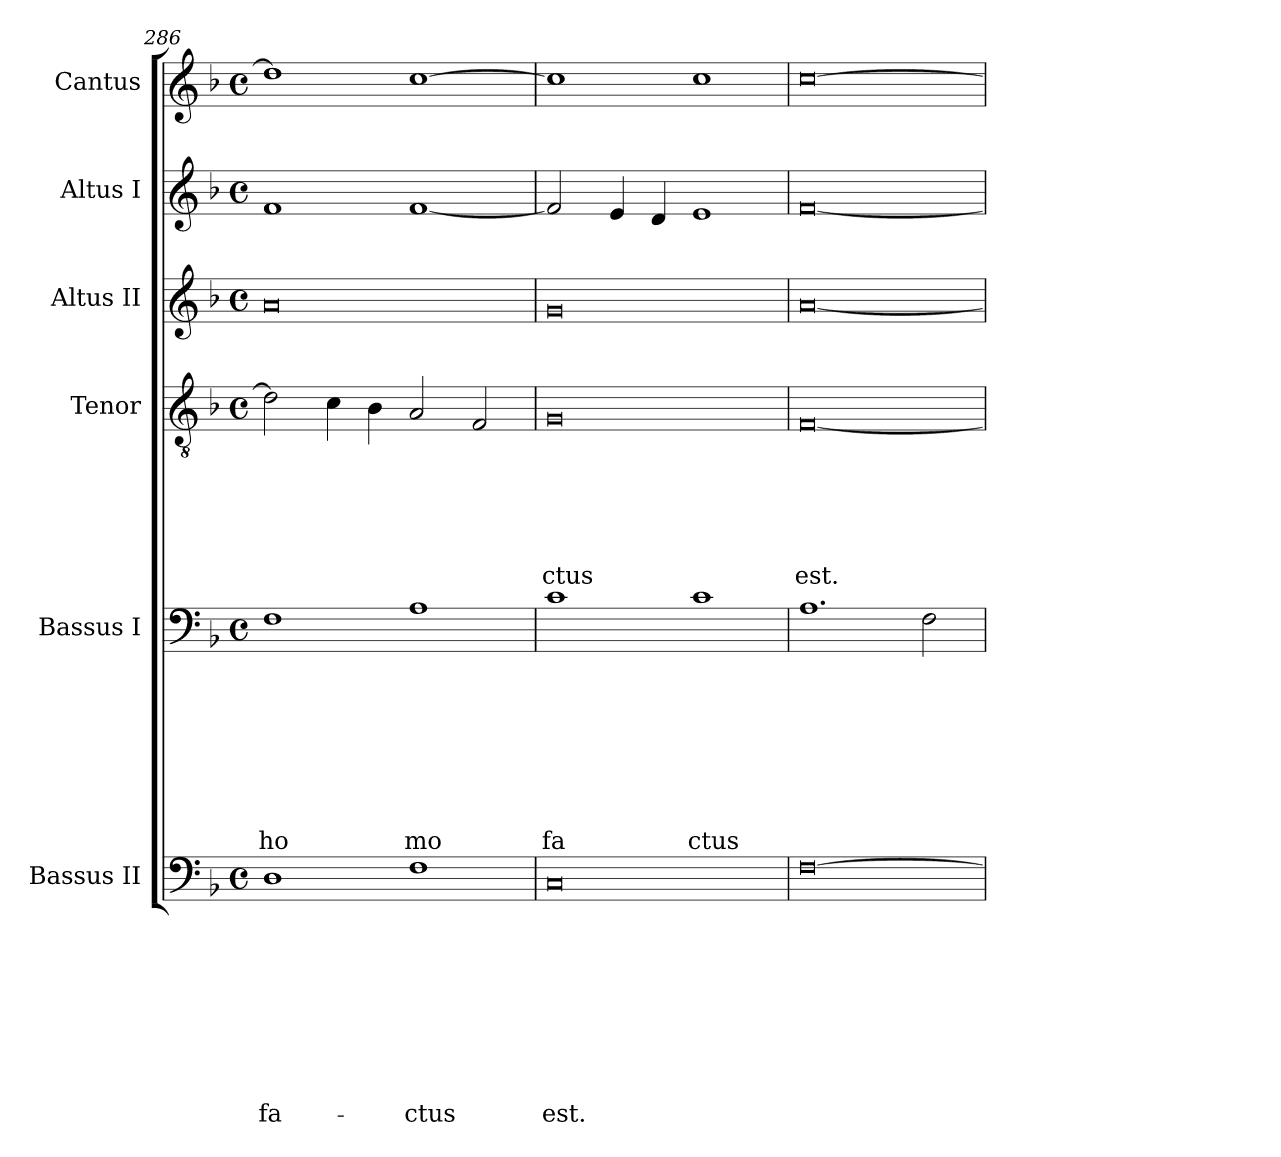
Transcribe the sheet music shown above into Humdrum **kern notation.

**kern	**text	**text	**text	**text	**text	**text	**text	**text	**text	**kern	**text	**text	**text	**text	**text	**text	**text	**text	**kern	**text	**text	**text	**text	**text	**text	**kern	**kern	**kern
*part6	*part6	*part6	*part6	*part6	*part6	*part6	*part6	*part6	*part6	*part5	*part5	*part5	*part5	*part5	*part5	*part5	*part5	*part5	*part4	*part4	*part4	*part4	*part4	*part4	*part4	*part3	*part2	*part1
*staff6	*staff6	*staff6	*staff6	*staff6	*staff6	*staff6	*staff6	*staff6	*staff6	*staff5	*staff5	*staff5	*staff5	*staff5	*staff5	*staff5	*staff5	*staff5	*staff4	*staff4	*staff4	*staff4	*staff4	*staff4	*staff4	*staff3	*staff2	*staff1
*I"Bassus II	*	*	*	*	*	*	*	*	*	*I"Bassus I	*	*	*	*	*	*	*	*	*I"Tenor	*	*	*	*	*	*	*I"Altus II	*I"Altus I	*I"Cantus
*I'B II	*	*	*	*	*	*	*	*	*	*I'B I	*	*	*	*	*	*	*	*	*I'T	*	*	*	*	*	*	*I'A II	*I'A I	*
*clefF4	*	*	*	*	*	*	*	*	*	*clefF4	*	*	*	*	*	*	*	*	*clefGv2	*	*	*	*	*	*	*clefG2	*clefG2	*clefG2
*k[b-]	*	*	*	*	*	*	*	*	*	*k[b-]	*	*	*	*	*	*	*	*	*k[b-]	*	*	*	*	*	*	*k[b-]	*k[b-]	*k[b-]
*F:	*	*	*	*	*	*	*	*	*	*F:	*	*	*	*	*	*	*	*	*F:	*	*	*	*	*	*	*F:	*F:	*F:
*M4/4	*	*	*	*	*	*	*	*	*	*M4/4	*	*	*	*	*	*	*	*	*M4/4	*	*	*	*	*	*	*M4/4	*M4/4	*M4/4
*met(c)	*	*	*	*	*	*	*	*	*	*met(c)	*	*	*	*	*	*	*	*	*met(c)	*	*	*	*	*	*	*met(c)	*met(c)	*met(c)
=286	=286	=286	=286	=286	=286	=286	=286	=286	=286	=286	=286	=286	=286	=286	=286	=286	=286	=286	=286	=286	=286	=286	=286	=286	=286	=286	=286	=286
!	!	!	!	!	!	!	!	!	!LO:LY:b	!	!	!	!	!	!	!	!	!LO:LY:b	!	!	!	!	!	!	!	!	!	!
1D	.	.	.	.	.	.	.	.	fa-	1F	.	.	.	.	.	.	.	ho	2d\]	.	.	.	.	.	.	0a	1f	1dd]
.	.	.	.	.	.	.	.	.	.	.	.	.	.	.	.	.	.	.	4c\	.	.	.	.	.	.	.	.	.
.	.	.	.	.	.	.	.	.	.	.	.	.	.	.	.	.	.	.	4B-\	.	.	.	.	.	.	.	.	.
!	!	!	!	!	!	!	!	!	!LO:LY:b	!	!	!	!	!	!	!	!	!LO:LY:b	!	!	!	!	!	!	!	!	!	!
1F	.	.	.	.	.	.	.	.	-ctus	1A	.	.	.	.	.	.	.	mo	2A/	.	.	.	.	.	.	.	[<1f	[>1cc
.	.	.	.	.	.	.	.	.	.	.	.	.	.	.	.	.	.	.	2F/	.	.	.	.	.	.	.	.	.
=287	=287	=287	=287	=287	=287	=287	=287	=287	=287	=287	=287	=287	=287	=287	=287	=287	=287	=287	=287	=287	=287	=287	=287	=287	=287	=287	=287	=287
!	!	!	!	!	!	!	!	!	!LO:LY:b	!	!	!	!	!	!	!	!	!LO:LY:b	!	!	!	!	!	!	!LO:LY:b	!	!	!
0C	.	.	.	.	.	.	.	.	est.	1c	.	.	.	.	.	.	.	fa	0G	.	.	.	.	.	ctus	0g	2f/]	1cc]
.	.	.	.	.	.	.	.	.	.	.	.	.	.	.	.	.	.	.	.	.	.	.	.	.	.	.	4e/	.
.	.	.	.	.	.	.	.	.	.	.	.	.	.	.	.	.	.	.	.	.	.	.	.	.	.	.	4d/	.
!	!	!	!	!	!	!	!	!	!	!	!	!	!	!	!	!	!	!LO:LY:b	!	!	!	!	!	!	!	!	!	!
.	.	.	.	.	.	.	.	.	.	1c	.	.	.	.	.	.	.	ctus	.	.	.	.	.	.	.	.	1e	1cc
=288	=288	=288	=288	=288	=288	=288	=288	=288	=288	=288	=288	=288	=288	=288	=288	=288	=288	=288	=288	=288	=288	=288	=288	=288	=288	=288	=288	=288
!	!	!	!	!	!	!	!	!	!	!	!	!	!	!	!	!	!	!	!	!	!	!	!	!	!LO:LY:b	!	!	!
[>0F	.	.	.	.	.	.	.	.	.	1.A	.	.	.	.	.	.	.	.	[<0F	.	.	.	.	.	est.	[<0a	[<0f	[>0cc
.	.	.	.	.	.	.	.	.	.	2F\	.	.	.	.	.	.	.	.	.	.	.	.	.	.	.	.	.	.
=	=	=	=	=	=	=	=	=	=	=	=	=	=	=	=	=	=	=	=	=	=	=	=	=	=	=	=	=
*-	*-	*-	*-	*-	*-	*-	*-	*-	*-	*-	*-	*-	*-	*-	*-	*-	*-	*-	*-	*-	*-	*-	*-	*-	*-	*-	*-	*-
